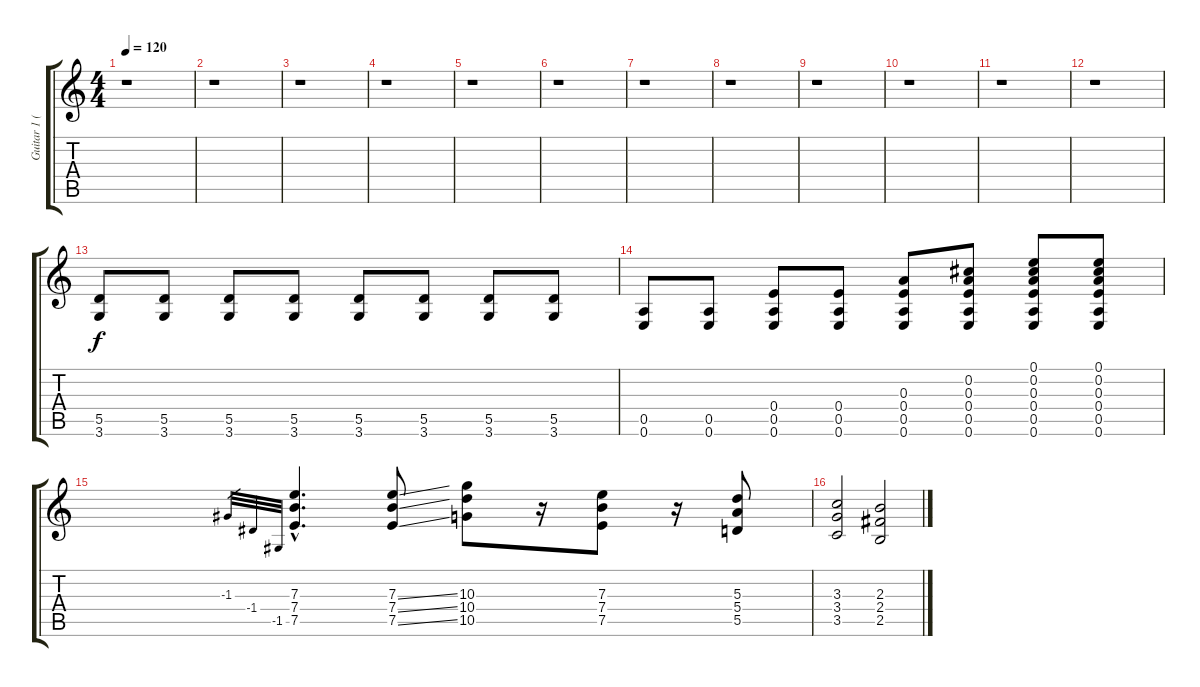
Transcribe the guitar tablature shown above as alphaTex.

\track ("Guitar 1 (Jack White) Open A Tuning" "Guitar 1 (") {instrument overdrivenguitar}
\staff {score tabs}
\tuning (E4 Db4 A3 E3 A2 E2) {hide}
\ts (4 4)
\tempo 120
\clef g2
\ks c
r.1{dy f} |
r.1 |
r.1 |
r.1 |
r.1 |
r.1 |
r.1 |
r.1 |
r.1 |
r.1 |
r.1 |
r.1 |
(5.5 3.6).8 (5.5 3.6).8 (5.5 3.6).8 (5.5 3.6).8 (5.5 3.6).8 (5.5 3.6).8 (5.5 3.6).8 (5.5 3.6).8 |
(0.5 0.6).8 (0.5 0.6).8 (0.4 0.5 0.6).8 (0.4 0.5 0.6).8 (0.3 0.4 0.5 0.6).8 (0.2 0.3 0.4 0.5 0.6).8 (0.1 0.2 0.3 0.4 0.5 0.6).8 (0.1 0.2 0.3 0.4 0.5 0.6).8 |
-1.3.32{gr} -1.4.32{gr} -1.5.32{gr} (7.3{hac} 7.4{hac} 7.5{hac}).4{d} (7.3{ss} 7.4{ss} 7.5{ss}).8 (10.3 10.4 10.5).8 r.16 (7.3 7.4 7.5).8 r.16 (5.3 5.4 5.5).8 |
(3.3 3.4 3.5).2 (2.3 2.4 2.5).2
